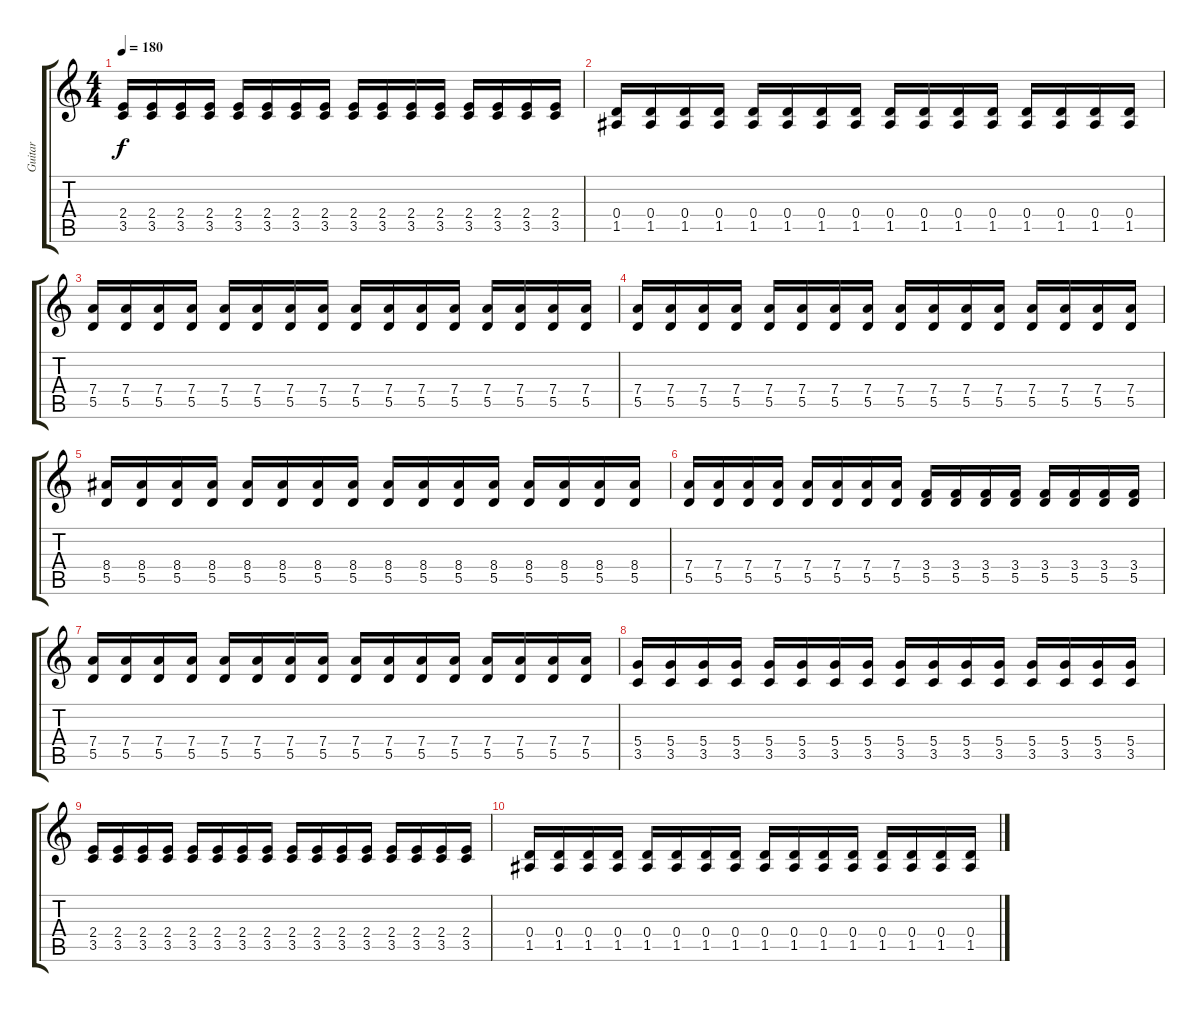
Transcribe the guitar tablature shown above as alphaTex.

\track ("Guitar" "Guitar") {instrument distortionguitar}
\staff {score tabs}
\tuning (E4 B3 G3 D3 A2 E2) {hide}
\ts (4 4)
\tempo 180
\clef g2
\ks c
(2.4 3.5).16{dy f} (2.4 3.5).16 (2.4 3.5).16 (2.4 3.5).16 (2.4 3.5).16 (2.4 3.5).16 (2.4 3.5).16 (2.4 3.5).16 (2.4 3.5).16 (2.4 3.5).16 (2.4 3.5).16 (2.4 3.5).16 (2.4 3.5).16 (2.4 3.5).16 (2.4 3.5).16 (2.4 3.5).16 |
(0.4 1.5).16 (0.4 1.5).16 (0.4 1.5).16 (0.4 1.5).16 (0.4 1.5).16 (0.4 1.5).16 (0.4 1.5).16 (0.4 1.5).16 (0.4 1.5).16 (0.4 1.5).16 (0.4 1.5).16 (0.4 1.5).16 (0.4 1.5).16 (0.4 1.5).16 (0.4 1.5).16 (0.4 1.5).16 |
(7.4 5.5).16 (7.4 5.5).16 (7.4 5.5).16 (7.4 5.5).16 (7.4 5.5).16 (7.4 5.5).16 (7.4 5.5).16 (7.4 5.5).16 (7.4 5.5).16 (7.4 5.5).16 (7.4 5.5).16 (7.4 5.5).16 (7.4 5.5).16 (7.4 5.5).16 (7.4 5.5).16 (7.4 5.5).16 |
(7.4 5.5).16 (7.4 5.5).16 (7.4 5.5).16 (7.4 5.5).16 (7.4 5.5).16 (7.4 5.5).16 (7.4 5.5).16 (7.4 5.5).16 (7.4 5.5).16 (7.4 5.5).16 (7.4 5.5).16 (7.4 5.5).16 (7.4 5.5).16 (7.4 5.5).16 (7.4 5.5).16 (7.4 5.5).16 |
(8.4 5.5).16 (8.4 5.5).16 (8.4 5.5).16 (8.4 5.5).16 (8.4 5.5).16 (8.4 5.5).16 (8.4 5.5).16 (8.4 5.5).16 (8.4 5.5).16 (8.4 5.5).16 (8.4 5.5).16 (8.4 5.5).16 (8.4 5.5).16 (8.4 5.5).16 (8.4 5.5).16 (8.4 5.5).16 |
(7.4 5.5).16 (7.4 5.5).16 (7.4 5.5).16 (7.4 5.5).16 (7.4 5.5).16 (7.4 5.5).16 (7.4 5.5).16 (7.4 5.5).16 (3.4 5.5).16 (3.4 5.5).16 (3.4 5.5).16 (3.4 5.5).16 (3.4 5.5).16 (3.4 5.5).16 (3.4 5.5).16 (3.4 5.5).16 |
(7.4 5.5).16 (7.4 5.5).16 (7.4 5.5).16 (7.4 5.5).16 (7.4 5.5).16 (7.4 5.5).16 (7.4 5.5).16 (7.4 5.5).16 (7.4 5.5).16 (7.4 5.5).16 (7.4 5.5).16 (7.4 5.5).16 (7.4 5.5).16 (7.4 5.5).16 (7.4 5.5).16 (7.4 5.5).16 |
(5.4 3.5).16 (5.4 3.5).16 (5.4 3.5).16 (5.4 3.5).16 (5.4 3.5).16 (5.4 3.5).16 (5.4 3.5).16 (5.4 3.5).16 (5.4 3.5).16 (5.4 3.5).16 (5.4 3.5).16 (5.4 3.5).16 (5.4 3.5).16 (5.4 3.5).16 (5.4 3.5).16 (5.4 3.5).16 |
(2.4 3.5).16 (2.4 3.5).16 (2.4 3.5).16 (2.4 3.5).16 (2.4 3.5).16 (2.4 3.5).16 (2.4 3.5).16 (2.4 3.5).16 (2.4 3.5).16 (2.4 3.5).16 (2.4 3.5).16 (2.4 3.5).16 (2.4 3.5).16 (2.4 3.5).16 (2.4 3.5).16 (2.4 3.5).16 |
(0.4 1.5).16 (0.4 1.5).16 (0.4 1.5).16 (0.4 1.5).16 (0.4 1.5).16 (0.4 1.5).16 (0.4 1.5).16 (0.4 1.5).16 (0.4 1.5).16 (0.4 1.5).16 (0.4 1.5).16 (0.4 1.5).16 (0.4 1.5).16 (0.4 1.5).16 (0.4 1.5).16 (0.4 1.5).16
